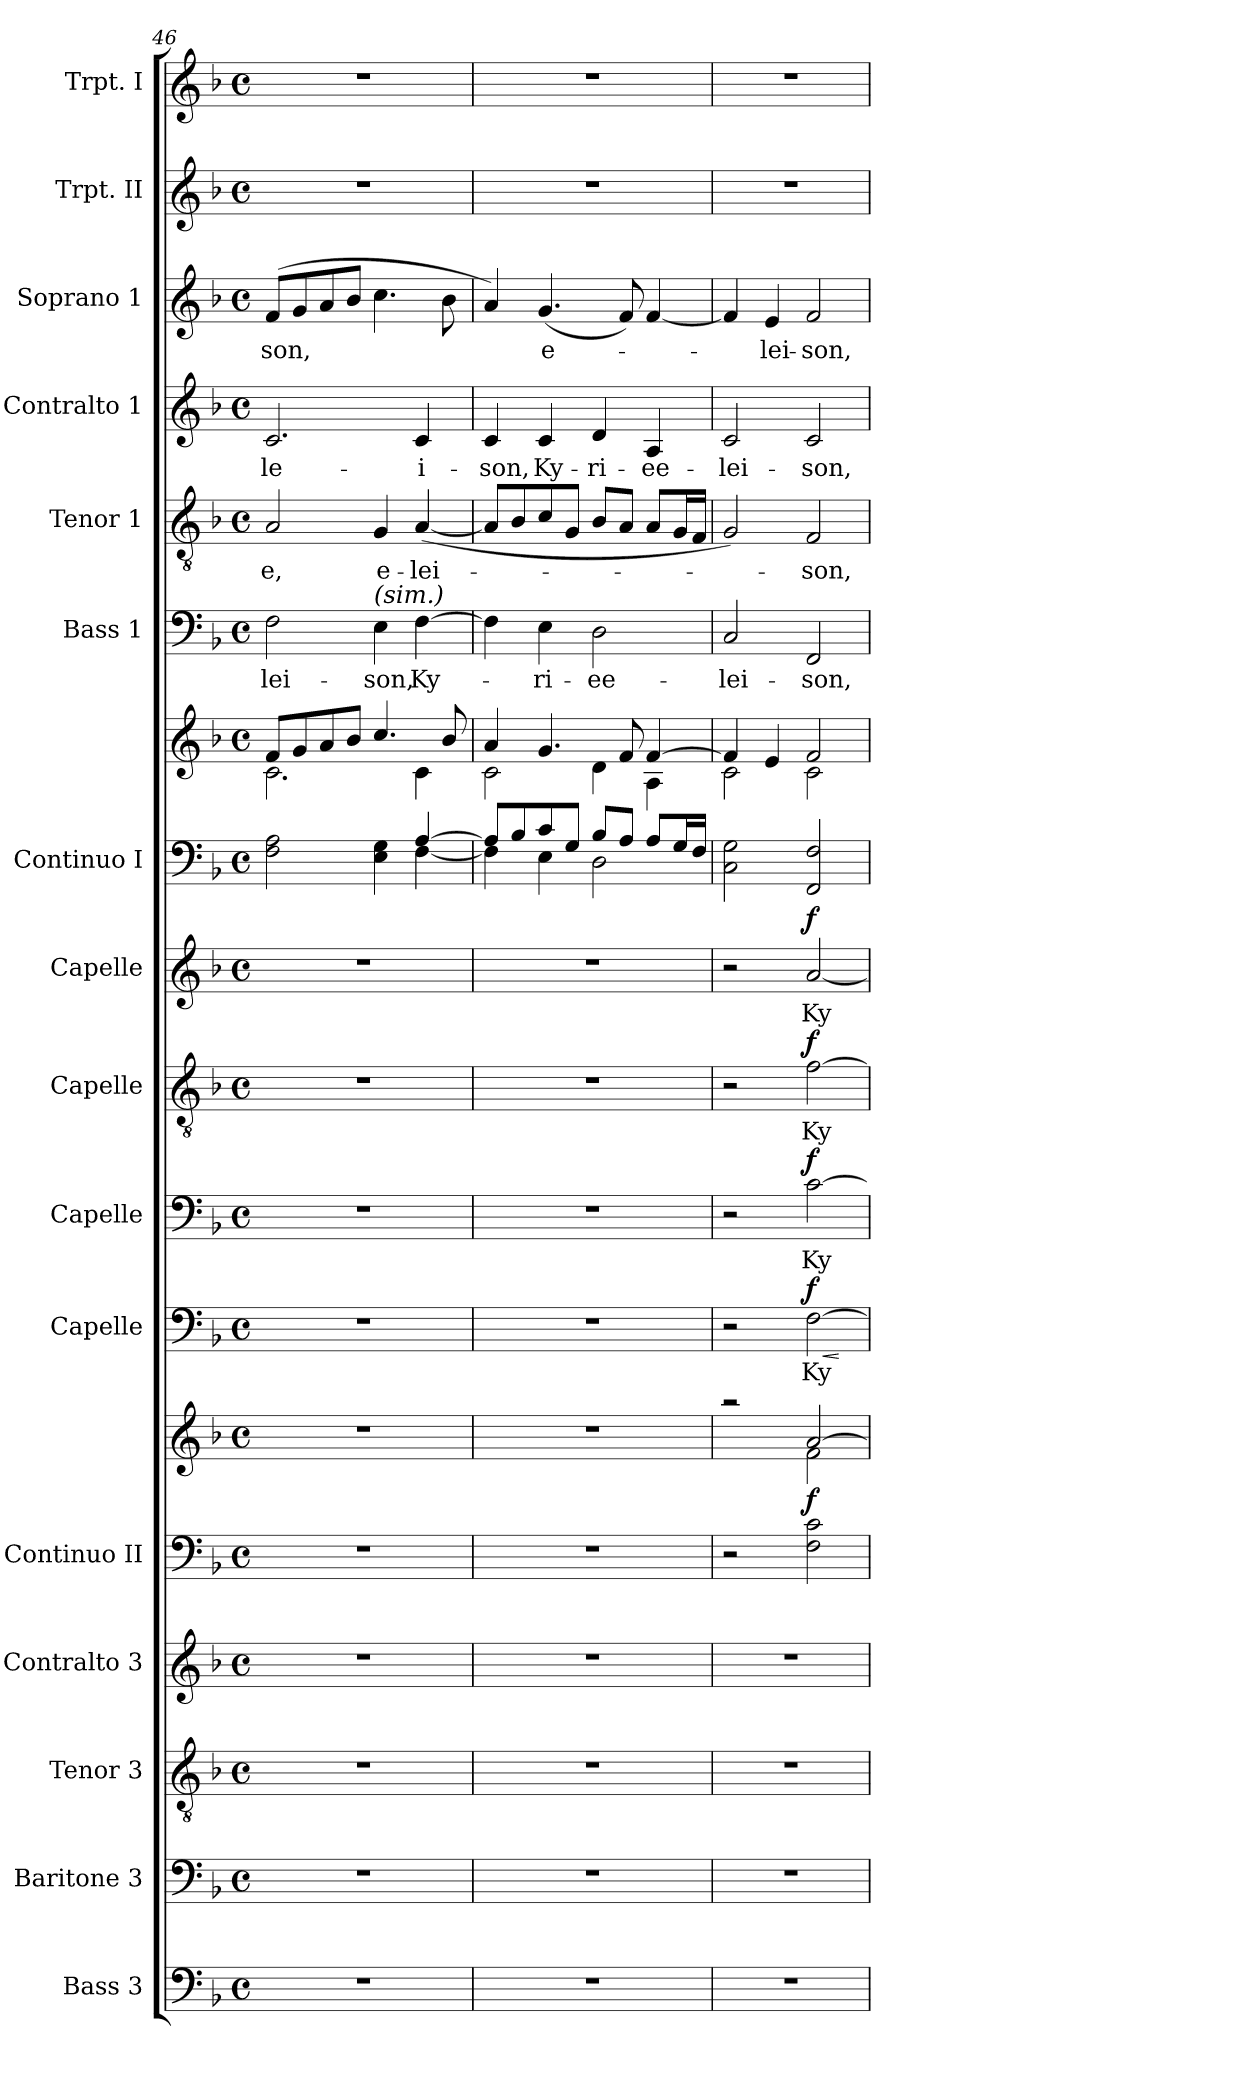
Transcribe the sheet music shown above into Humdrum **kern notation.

**kern	**kern	**kern	**kern	**kern	**kern	**dynam	**kern	**text	**dynam	**kern	**text	**dynam	**kern	**text	**dynam	**kern	**text	**dynam	**kern	**kern	**kern	**text	**kern	**text	**kern	**text	**kern	**text	**kern	**kern
*part16	*part15	*part14	*part13	*part12	*part12	*part12	*part11	*part11	*part11	*part10	*part10	*part10	*part9	*part9	*part9	*part8	*part8	*part8	*part7	*part7	*part6	*part6	*part5	*part5	*part4	*part4	*part3	*part3	*part2	*part1
*staff18	*staff17	*staff16	*staff15	*staff14	*staff13	*staff13/14	*staff12	*staff12	*staff12	*staff11	*staff11	*staff11	*staff10	*staff10	*staff10	*staff9	*staff9	*staff9	*staff8	*staff7	*staff6	*staff6	*staff5	*staff5	*staff4	*staff4	*staff3	*staff3	*staff2	*staff1
*I"Bass 3	*I"Baritone 3	*I"Tenor 3	*I"Contralto 3	*I"Continuo II	*	*	*I"Capelle	*	*	*I"Capelle	*	*	*I"Capelle	*	*	*I"Capelle	*	*	*I"Continuo I	*	*I"Bass 1	*	*I"Tenor 1	*	*I"Contralto 1	*	*I"Soprano 1	*	*I"Trpt. II	*I"Trpt. I
*I'Bass 3	*I'Bar. 3	*I'T 3	*I'CAlt. 3	*I'Cont. II	*	*	*I'Capelle	*	*	*I'Capelle	*	*	*I'Capelle	*	*	*I'Capelle	*	*	*I'Cont. I	*	*I'B 1	*	*I'T 1	*	*I'CAlt. 1	*	*I'Sop. 1	*	*I'Trpt. II	*I'Trpt. I
!!LO:PB:g=z
*clefF4	*clefF4	*clefGv2	*clefG2	*clefF4	*clefG2	*	*clefF4	*	*	*clefF4	*	*	*clefGv2	*	*	*clefG2	*	*	*clefF4	*clefG2	*clefF4	*	*clefGv2	*	*clefG2	*	*clefG2	*	*clefG2	*clefG2
*k[b-]	*k[b-]	*k[b-]	*k[b-]	*k[b-]	*k[b-]	*	*k[b-]	*	*	*k[b-]	*	*	*k[b-]	*	*	*k[b-]	*	*	*k[b-]	*k[b-]	*k[b-]	*	*k[b-]	*	*k[b-]	*	*k[b-]	*	*k[b-]	*k[b-]
*F:	*F:	*F:	*F:	*F:	*F:	*	*F:	*	*	*F:	*	*	*F:	*	*	*F:	*	*	*F:	*F:	*F:	*	*F:	*	*F:	*	*F:	*	*F:	*F:
*M4/4	*M4/4	*M4/4	*M4/4	*M4/4	*M4/4	*	*M4/4	*	*	*M4/4	*	*	*M4/4	*	*	*M4/4	*	*	*M4/4	*M4/4	*M4/4	*	*M4/4	*	*M4/4	*	*M4/4	*	*M4/4	*M4/4
*met(c)	*met(c)	*met(c)	*met(c)	*met(c)	*met(c)	*	*met(c)	*	*	*met(c)	*	*	*met(c)	*	*	*met(c)	*	*	*met(c)	*met(c)	*met(c)	*	*met(c)	*	*met(c)	*	*met(c)	*	*met(c)	*met(c)
=46	=46	=46	=46	=46	=46	=46	=46	=46	=46	=46	=46	=46	=46	=46	=46	=46	=46	=46	=46	=46	=46	=46	=46	=46	=46	=46	=46	=46	=46	=46
*	*	*	*	*	*	*	*	*	*	*	*	*	*	*	*	*	*	*	*^	*^	*	*	*	*	*	*	*	*	*	*
1r	1r	1r	1r	1r	1r	.	1r	.	.	1r	.	.	1r	.	.	1r	.	.	2F\ 2A\	2ryy	8f/L	2.c\	2F\	-lei-	2A/	-e,	2.c/	-le-	(8f/L	-son,	1r	1r
.	.	.	.	.	.	.	.	.	.	.	.	.	.	.	.	.	.	.	.	.	8g/	.	.	.	.	.	.	.	8g/	.	.	.
.	.	.	.	.	.	.	.	.	.	.	.	.	.	.	.	.	.	.	.	.	8a/	.	.	.	.	.	.	.	8a/	.	.	.
.	.	.	.	.	.	.	.	.	.	.	.	.	.	.	.	.	.	.	.	.	8b-/J	.	.	.	.	.	.	.	8b-/J	.	.	.
!	!	!	!	!	!	!	!	!	!	!	!	!	!	!	!	!	!	!	!	!	!	!	!LO:TX:a:i:t=(sim.)	!	!	!	!	!	!	!	!	!
.	.	.	.	.	.	.	.	.	.	.	.	.	.	.	.	.	.	.	4E\ 4G\	4ryy	4.cc/	.	4E\	-son,	4G/	e-	.	.	4.cc\	.	.	.
.	.	.	.	.	.	.	.	.	.	.	.	.	.	.	.	.	.	.	[>4A/	[<4F\	.	4c\	[4F\	Ky-	([4A/	-lei-	4c/	-i-	.	.	.	.
.	.	.	.	.	.	.	.	.	.	.	.	.	.	.	.	.	.	.	.	.	8b-/	.	.	.	.	.	.	.	8b-\	.	.	.
=47	=47	=47	=47	=47	=47	=47	=47	=47	=47	=47	=47	=47	=47	=47	=47	=47	=47	=47	=47	=47	=47	=47	=47	=47	=47	=47	=47	=47	=47	=47	=47	=47
1r	1r	1r	1r	1r	1r	.	1r	.	.	1r	.	.	1r	.	.	1r	.	.	8A/L]	4F\]	4a/	2c\	4F\]	.	8A/L]	.	4c/	-son,	4a/)	.	1r	1r
.	.	.	.	.	.	.	.	.	.	.	.	.	.	.	.	.	.	.	8B-/	.	.	.	.	.	8B-/	.	.	.	.	.	.	.
.	.	.	.	.	.	.	.	.	.	.	.	.	.	.	.	.	.	.	8c/	4E\	4.g/	.	4E\	-ri-	8c/	.	4c/	Ky-	(4.g/	e-	.	.
.	.	.	.	.	.	.	.	.	.	.	.	.	.	.	.	.	.	.	8G/J	.	.	.	.	.	8G/J	.	.	.	.	.	.	.
.	.	.	.	.	.	.	.	.	.	.	.	.	.	.	.	.	.	.	8B-/L	2D\	.	4d\	2D\	-ee-	8B-/L	.	4d/	-ri-	.	.	.	.
.	.	.	.	.	.	.	.	.	.	.	.	.	.	.	.	.	.	.	8A/J	.	8f/	.	.	.	8A/J	.	.	.	8f/)	.	.	.
.	.	.	.	.	.	.	.	.	.	.	.	.	.	.	.	.	.	.	8A/L	.	[>4f/	4A\	.	.	8A/L	.	4A/	-ee-	[4f/	.	.	.
.	.	.	.	.	.	.	.	.	.	.	.	.	.	.	.	.	.	.	16G/L	.	.	.	.	.	16G/L	.	.	.	.	.	.	.
.	.	.	.	.	.	.	.	.	.	.	.	.	.	.	.	.	.	.	16F/JJ	.	.	.	.	.	16F/JJ	.	.	.	.	.	.	.
*	*	*	*	*	*	*	*	*	*	*	*	*	*	*	*	*	*	*	*v	*v	*	*	*	*	*	*	*	*	*	*	*	*
=48	=48	=48	=48	=48	=48	=48	=48	=48	=48	=48	=48	=48	=48	=48	=48	=48	=48	=48	=48	=48	=48	=48	=48	=48	=48	=48	=48	=48	=48	=48	=48
*	*	*	*	*	*^	*	*	*	*	*	*	*	*	*	*	*	*	*	*	*	*	*	*	*	*	*	*	*	*	*	*
1r	1r	1r	1r	2r	2raa	2ryy	.	2r	.	.	2r	.	.	2r	.	.	2r	.	.	2C\ 2G\	4f/]	2c\	2C/	-lei-	2G/)	.	2c/	-lei-	4f/]	.	1r	1r
.	.	.	.	.	.	.	.	.	.	.	.	.	.	.	.	.	.	.	.	.	4e/	.	.	.	.	.	.	.	4e/	-lei-	.	.
!	!	!	!	!	!	!	!LO:DY:b	!	!	!LO:HP:b	!	!	!	!	!	!	!	!	!	!	!	!	!	!	!	!	!	!	!	!	!	!
!	!	!	!	!	!	!	!	!	!	!LO:DY:n=1:a	!	!	!LO:DY:a	!	!	!LO:DY:a	!	!	!LO:DY:a	!	!	!	!	!	!	!	!	!	!	!	!	!
.	.	.	.	2F\ 2c\	[>2a/	2f\	f	[2F\	Ky-	< f	[2c\	Ky-	f	[2f\	Ky-	f	[2a/	Ky-	f	2FF/ 2F/	2f/	2c\	2FF/	-son,	2F/	-son,	2c/	-son,	2f/	-son,	.	.
*	*	*	*	*	*v	*v	*	*	*	*	*	*	*	*	*	*	*	*	*	*	*v	*v	*	*	*	*	*	*	*	*	*	*
.	.	.	.	.	.	.	.	.	[	.	.	.	.	.	.	.	.	.	.	.	.	.	.	.	.	.	.	.	.	.
=	=	=	=	=	=	=	=	=	=	=	=	=	=	=	=	=	=	=	=	=	=	=	=	=	=	=	=	=	=	=
*-	*-	*-	*-	*-	*-	*-	*-	*-	*-	*-	*-	*-	*-	*-	*-	*-	*-	*-	*-	*-	*-	*-	*-	*-	*-	*-	*-	*-	*-	*-
